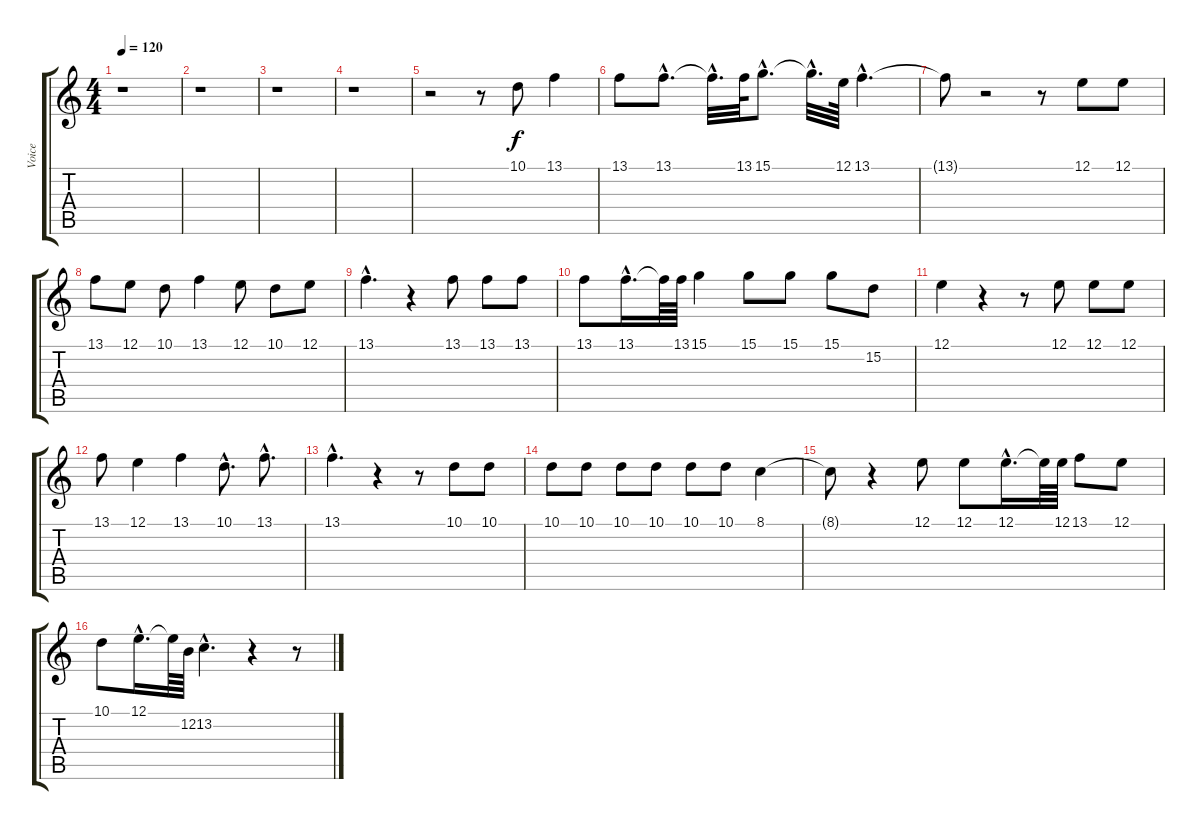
\track ("Voice" "Voice") {instrument pad3polysynth}
\staff {score tabs}
\tuning (E4 B3 G3 D3 A2 E2) {hide}
\ts (4 4)
\tempo 120
\clef g2
\ks c
r.1{dy f} |
r.1 |
r.1 |
r.1 |
r.2 r.8 10.1.8 13.1.4 |
13.1.8 13.1{hac}.8{d} 13.1{hac t}.32{d} 13.1.64 15.1{hac}.8{d} 15.1{hac t}.32{d} 12.1.64 13.1{hac}.4{d} |
13.1{t}.8 r.2 r.8 12.1.8 12.1.8 |
13.1.8 12.1.8 10.1.8 13.1.4 12.1.8 10.1.8 12.1.8 |
13.1{hac}.4{d} r.4 13.1.8 13.1.8 13.1.8 |
13.1.8 13.1{hac}.16{d} 13.1{t}.64 13.1.64 15.1.4 15.1.8 15.1.8 15.1.8 15.2.8 |
12.1.4 r.4 r.8 12.1.8 12.1.8 12.1.8 |
13.1.8 12.1.4 13.1.4 10.1{hac}.8{d} 13.1{hac}.8{d} |
13.1{hac}.4{d} r.4 r.8 10.1.8 10.1.8 |
10.1.8 10.1.8 10.1.8 10.1.8 10.1.8 10.1.8 8.1.4 |
8.1{t}.8 r.4 12.1.8 12.1.8 12.1{hac}.16{d} 12.1{t}.64 12.1.64 13.1.8 12.1.8 |
10.1.8 12.1{hac}.16{d} 12.1{t}.64 12.2.64 13.2{hac}.4{d} r.4 r.8
